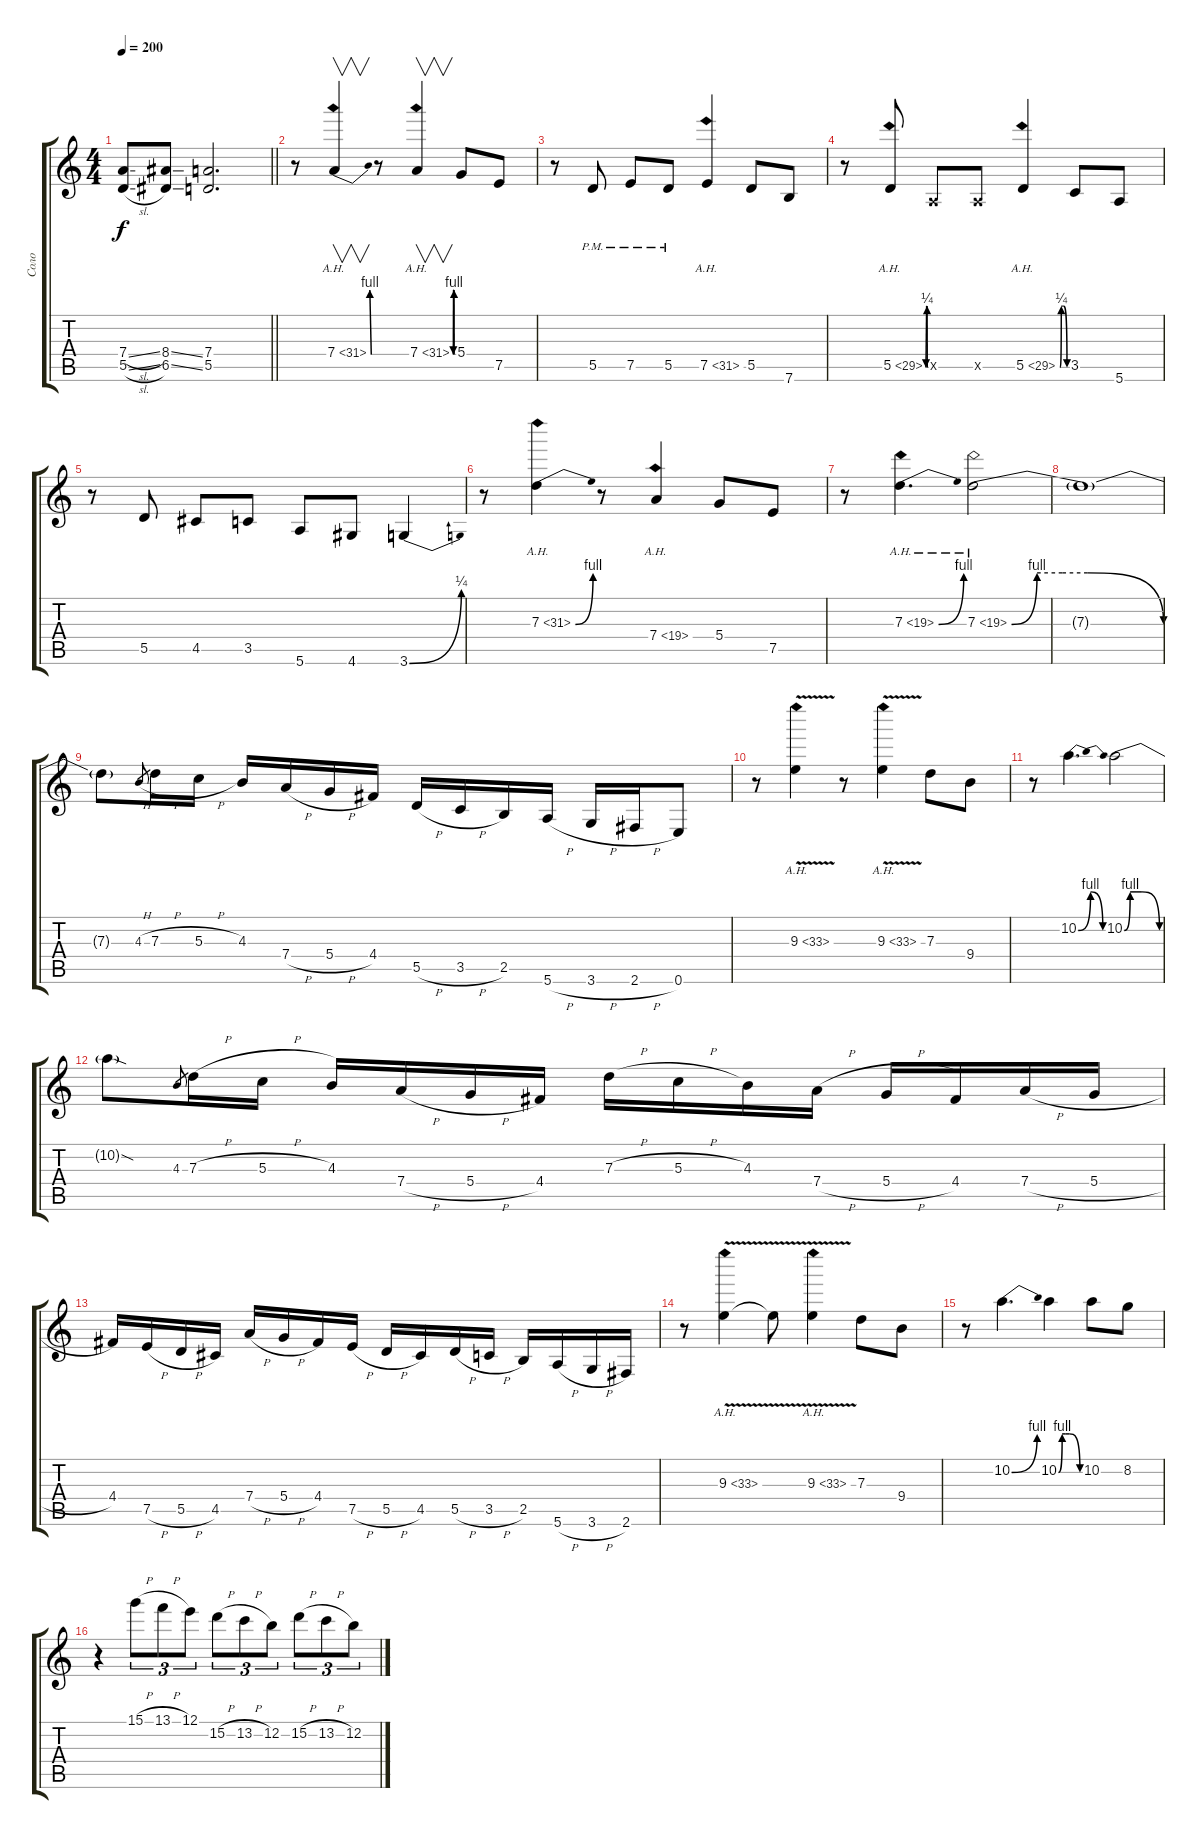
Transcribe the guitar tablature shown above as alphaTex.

\track ("Соло" "Соло") {instrument distortionguitar}
\staff {score tabs}
\tuning (E4 B3 G3 D3 A2 E2) {hide}
\ts (4 4)
\tempo 200
\clef g2
\barLineRight lightlight
\ks c
(7.4{sl t} 5.5{sl t}).8{dy f} (8.4{ss} 6.5{ss}).8 (7.4 5.5).2{d} |
r.8 7.4{be (bend 0 0 60 4) ah 24}.4{v} r.8 7.4{be (custom 0 0 10 4 20 4 30 4 45 4 60 0) ah 24}.4{v} 5.4.8 7.5.8 |
r.8 5.5{pm}.8 7.5{pm}.8 5.5{pm}.8 7.5{ah 24}.4 5.5.8 7.6.8 |
r.8 5.5{be (custom 0 0 10 1 20 1 30 1 60 0) ah 24}.8 0.5{x}.8 0.5{x}.8 5.5{be (custom 0 0 10 1 20 1 30 1 60 0) ah 24}.4 3.5.8 5.6.8 |
r.8 5.5.8 4.5.8 3.5.8 5.6.8 4.6.8 3.6{be (bend 0 0 60 1)}.4 |
r.8 7.3{be (bend 0 0 60 4) ah 24}.4 r.8 7.4{ah 12}.4 5.4.8 7.5.8 |
r.8 7.3{be (bend 0 0 60 4) ah 12}.4{d} 7.3{be (custom 0 0 10 4 20 4 30 4 60 0) ah 12}.2 |
7.3{t}.1 |
7.3{t}.8 4.3{h}.8{gr} 7.3{h}.16 5.3{h}.16 4.3.16 7.4{h}.16 5.4{h}.16 4.4.16 5.5{h}.16 3.5{h}.16 2.5.16 5.6{h}.16 3.6{h}.16 2.6{h}.16 0.6.8 |
r.8 9.3{ah 24 v}.4 r.8 9.3{ah 24 v}.4 7.3.8 9.4.8 |
r.8 10.2{be (bendrelease 0 0 15 4 46 4 60 0)}.4{d} 10.2{be (custom 0 0 10 4 20 4 30 4 60 0)}.2 |
10.2{sod t}.8 4.3.8{gr} 7.3{h}.16 5.3{h}.16 4.3.16 7.4{h}.16 5.4{h}.16 4.4.16 7.3{h}.16 5.3{h}.16 4.3.16 7.4{h}.16 5.4{h}.16 4.4.16 7.4{h}.16 5.4{h}.16 |
4.4.16 7.5{h}.16 5.5{h}.16 4.5.16 7.4{h}.16 5.4{h}.16 4.4.16 7.5{h}.16 5.5{h}.16 4.5.16 5.5{h}.16 3.5{h}.16 2.5.16 5.6{h}.16 3.6{h}.16 2.6.16 |
r.8 9.3{ah 24 v}.4 9.3{t}.8 9.3{ah 24 v}.4 7.3.8 9.4.8 |
r.8 10.2{be (bend 0 0 60 4)}.4{d} 10.2{be (custom 0 0 10 4 20 4 30 4 60 0)}.4 10.2.8 8.2.8 |
r.4 15.1{h}.8{tu (3 2)} 13.1{h}.8{tu (3 2)} 12.1.8{tu (3 2)} 15.2{h}.8{tu (3 2)} 13.2{h}.8{tu (3 2)} 12.2.8{tu (3 2)} 15.2{h}.8{tu (3 2)} 13.2{h}.8{tu (3 2)} 12.2.8{tu (3 2)}
